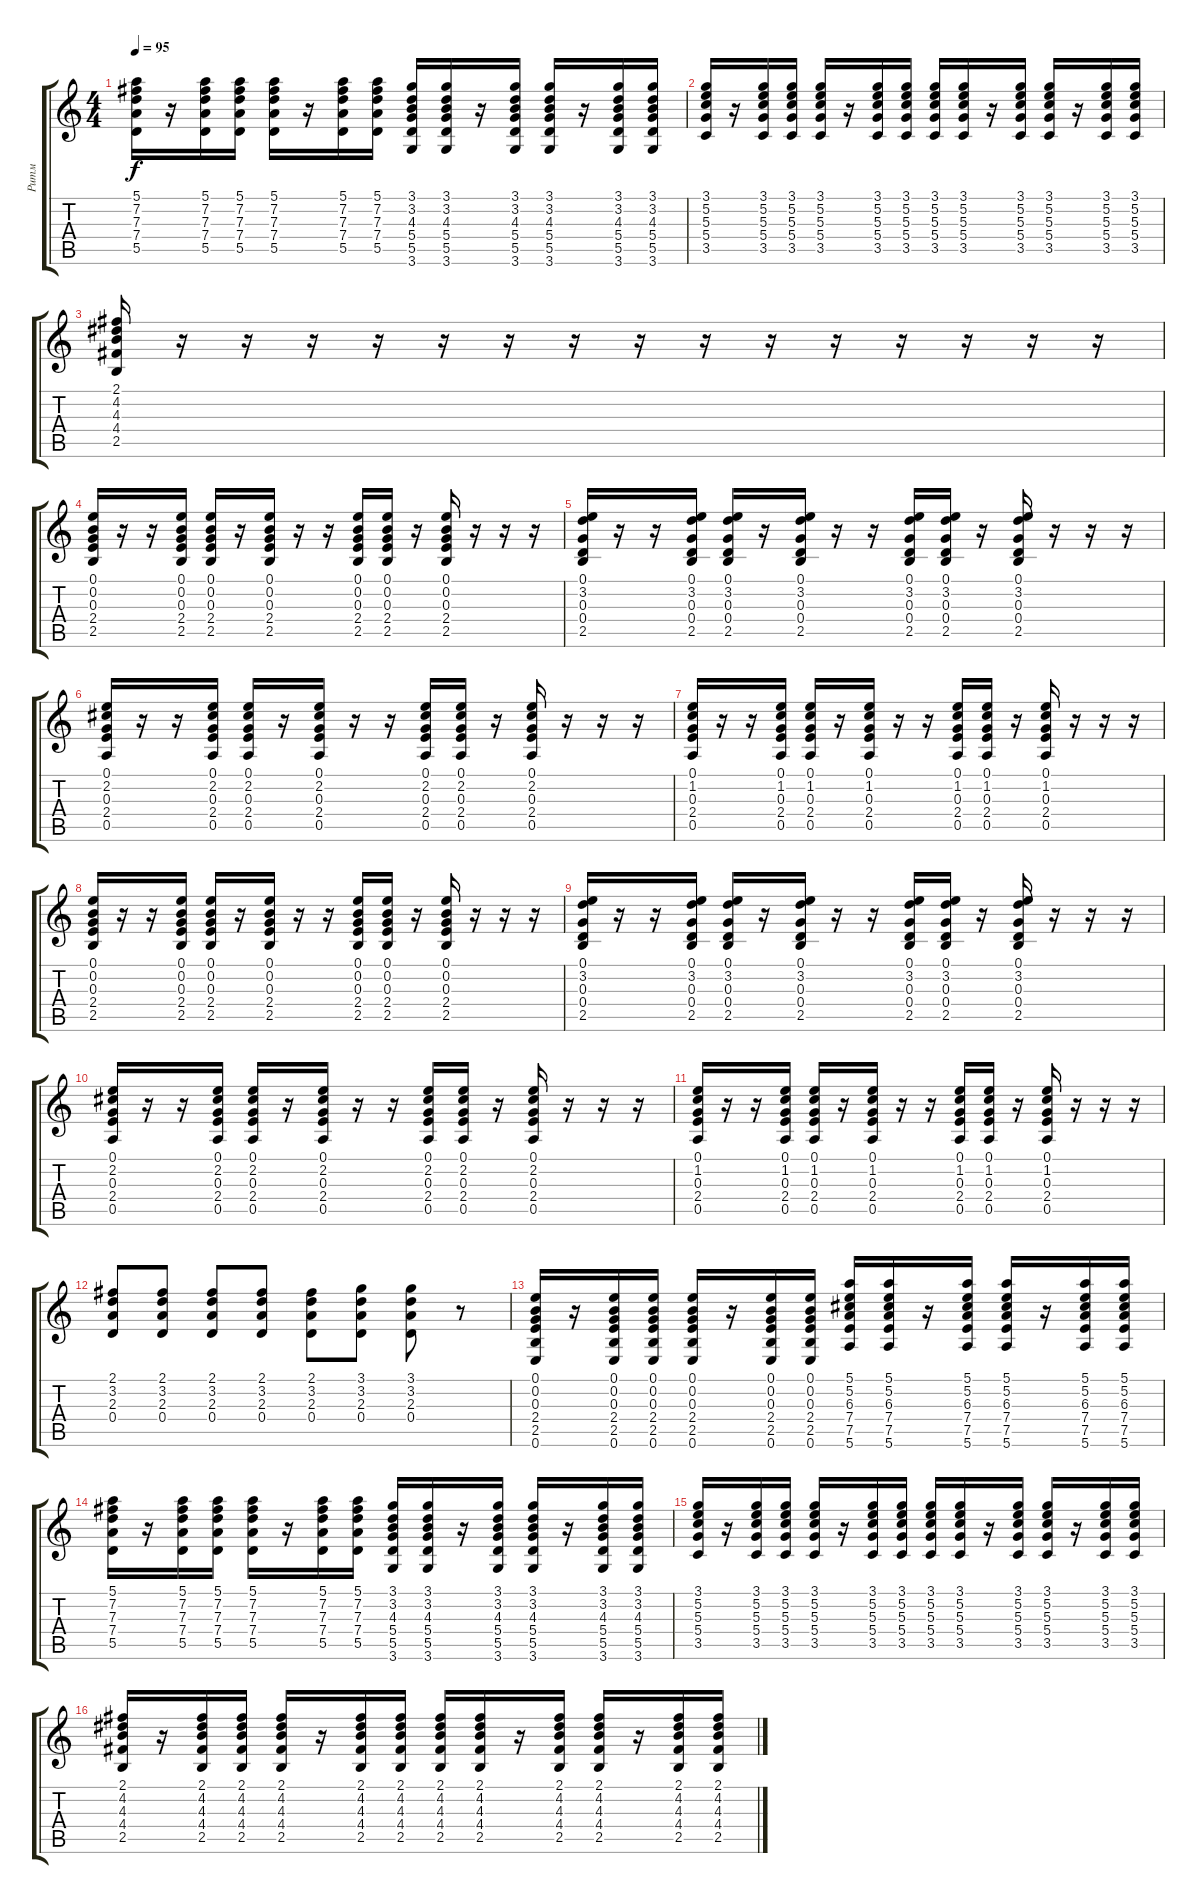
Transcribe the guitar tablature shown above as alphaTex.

\track ("Ритм" "Ритм") {instrument acousticguitarsteel}
\staff {score tabs}
\tuning (E4 B3 G3 D3 A2 E2) {hide}
\ts (4 4)
\tempo 95
\clef g2
\ks c
(5.1 7.2 7.3 7.4 5.5).16{dy f} r.16 (5.1 7.2 7.3 7.4 5.5).16 (5.1 7.2 7.3 7.4 5.5).16 (5.1 7.2 7.3 7.4 5.5).16 r.16 (5.1 7.2 7.3 7.4 5.5).16 (5.1 7.2 7.3 7.4 5.5).16 (3.1 3.2 4.3 5.4 5.5 3.6).16 (3.1 3.2 4.3 5.4 5.5 3.6).16 r.16 (3.1 3.2 4.3 5.4 5.5 3.6).16 (3.1 3.2 4.3 5.4 5.5 3.6).16 r.16 (3.1 3.2 4.3 5.4 5.5 3.6).16 (3.1 3.2 4.3 5.4 5.5 3.6).16 |
(3.1 5.2 5.3 5.4 3.5).16 r.16 (3.1 5.2 5.3 5.4 3.5).16 (3.1 5.2 5.3 5.4 3.5).16 (3.1 5.2 5.3 5.4 3.5).16 r.16 (3.1 5.2 5.3 5.4 3.5).16 (3.1 5.2 5.3 5.4 3.5).16 (3.1 5.2 5.3 5.4 3.5).16 (3.1 5.2 5.3 5.4 3.5).16 r.16 (3.1 5.2 5.3 5.4 3.5).16 (3.1 5.2 5.3 5.4 3.5).16 r.16 (3.1 5.2 5.3 5.4 3.5).16 (3.1 5.2 5.3 5.4 3.5).16 |
(2.1 4.2 4.3 4.4 2.5).16 r.16 r.16 r.16 r.16 r.16 r.16 r.16 r.16 r.16 r.16 r.16 r.16 r.16 r.16 r.16 |
(0.1 0.2 0.3 2.4 2.5).16 r.16 r.16 (0.1 0.2 0.3 2.4 2.5).16 (0.1 0.2 0.3 2.4 2.5).16 r.16 (0.1 0.2 0.3 2.4 2.5).16 r.16 r.16 (0.1 0.2 0.3 2.4 2.5).16 (0.1 0.2 0.3 2.4 2.5).16 r.16 (0.1 0.2 0.3 2.4 2.5).16 r.16 r.16 r.16 |
(0.1 3.2 0.3 0.4 2.5).16 r.16 r.16 (0.1 3.2 0.3 0.4 2.5).16 (0.1 3.2 0.3 0.4 2.5).16 r.16 (0.1 3.2 0.3 0.4 2.5).16 r.16 r.16 (0.1 3.2 0.3 0.4 2.5).16 (0.1 3.2 0.3 0.4 2.5).16 r.16 (0.1 3.2 0.3 0.4 2.5).16 r.16 r.16 r.16 |
(0.1 2.2 0.3 2.4 0.5).16 r.16 r.16 (0.1 2.2 0.3 2.4 0.5).16 (0.1 2.2 0.3 2.4 0.5).16 r.16 (0.1 2.2 0.3 2.4 0.5).16 r.16 r.16 (0.1 2.2 0.3 2.4 0.5).16 (0.1 2.2 0.3 2.4 0.5).16 r.16 (0.1 2.2 0.3 2.4 0.5).16 r.16 r.16 r.16 |
(0.1 1.2 0.3 2.4 0.5).16 r.16 r.16 (0.1 1.2 0.3 2.4 0.5).16 (0.1 1.2 0.3 2.4 0.5).16 r.16 (0.1 1.2 0.3 2.4 0.5).16 r.16 r.16 (0.1 1.2 0.3 2.4 0.5).16 (0.1 1.2 0.3 2.4 0.5).16 r.16 (0.1 1.2 0.3 2.4 0.5).16 r.16 r.16 r.16 |
(0.1 0.2 0.3 2.4 2.5).16 r.16 r.16 (0.1 0.2 0.3 2.4 2.5).16 (0.1 0.2 0.3 2.4 2.5).16 r.16 (0.1 0.2 0.3 2.4 2.5).16 r.16 r.16 (0.1 0.2 0.3 2.4 2.5).16 (0.1 0.2 0.3 2.4 2.5).16 r.16 (0.1 0.2 0.3 2.4 2.5).16 r.16 r.16 r.16 |
(0.1 3.2 0.3 0.4 2.5).16 r.16 r.16 (0.1 3.2 0.3 0.4 2.5).16 (0.1 3.2 0.3 0.4 2.5).16 r.16 (0.1 3.2 0.3 0.4 2.5).16 r.16 r.16 (0.1 3.2 0.3 0.4 2.5).16 (0.1 3.2 0.3 0.4 2.5).16 r.16 (0.1 3.2 0.3 0.4 2.5).16 r.16 r.16 r.16 |
(0.1 2.2 0.3 2.4 0.5).16 r.16 r.16 (0.1 2.2 0.3 2.4 0.5).16 (0.1 2.2 0.3 2.4 0.5).16 r.16 (0.1 2.2 0.3 2.4 0.5).16 r.16 r.16 (0.1 2.2 0.3 2.4 0.5).16 (0.1 2.2 0.3 2.4 0.5).16 r.16 (0.1 2.2 0.3 2.4 0.5).16 r.16 r.16 r.16 |
(0.1 1.2 0.3 2.4 0.5).16 r.16 r.16 (0.1 1.2 0.3 2.4 0.5).16 (0.1 1.2 0.3 2.4 0.5).16 r.16 (0.1 1.2 0.3 2.4 0.5).16 r.16 r.16 (0.1 1.2 0.3 2.4 0.5).16 (0.1 1.2 0.3 2.4 0.5).16 r.16 (0.1 1.2 0.3 2.4 0.5).16 r.16 r.16 r.16 |
(2.1 3.2 2.3 0.4).8 (2.1 3.2 2.3 0.4).8 (2.1 3.2 2.3 0.4).8 (2.1 3.2 2.3 0.4).8 (2.1 3.2 2.3 0.4).8 (3.1 3.2 2.3 0.4).8 (3.1 3.2 2.3 0.4).8 r.8 |
(0.1 0.2 0.3 2.4 2.5 0.6).16 r.16 (0.1 0.2 0.3 2.4 2.5 0.6).16 (0.1 0.2 0.3 2.4 2.5 0.6).16 (0.1 0.2 0.3 2.4 2.5 0.6).16 r.16 (0.1 0.2 0.3 2.4 2.5 0.6).16 (0.1 0.2 0.3 2.4 2.5 0.6).16 (5.1 5.2 6.3 7.4 7.5 5.6).16 (5.1 5.2 6.3 7.4 7.5 5.6).16 r.16 (5.1 5.2 6.3 7.4 7.5 5.6).16 (5.1 5.2 6.3 7.4 7.5 5.6).16 r.16 (5.1 5.2 6.3 7.4 7.5 5.6).16 (5.1 5.2 6.3 7.4 7.5 5.6).16 |
(5.1 7.2 7.3 7.4 5.5).16 r.16 (5.1 7.2 7.3 7.4 5.5).16 (5.1 7.2 7.3 7.4 5.5).16 (5.1 7.2 7.3 7.4 5.5).16 r.16 (5.1 7.2 7.3 7.4 5.5).16 (5.1 7.2 7.3 7.4 5.5).16 (3.1 3.2 4.3 5.4 5.5 3.6).16 (3.1 3.2 4.3 5.4 5.5 3.6).16 r.16 (3.1 3.2 4.3 5.4 5.5 3.6).16 (3.1 3.2 4.3 5.4 5.5 3.6).16 r.16 (3.1 3.2 4.3 5.4 5.5 3.6).16 (3.1 3.2 4.3 5.4 5.5 3.6).16 |
(3.1 5.2 5.3 5.4 3.5).16 r.16 (3.1 5.2 5.3 5.4 3.5).16 (3.1 5.2 5.3 5.4 3.5).16 (3.1 5.2 5.3 5.4 3.5).16 r.16 (3.1 5.2 5.3 5.4 3.5).16 (3.1 5.2 5.3 5.4 3.5).16 (3.1 5.2 5.3 5.4 3.5).16 (3.1 5.2 5.3 5.4 3.5).16 r.16 (3.1 5.2 5.3 5.4 3.5).16 (3.1 5.2 5.3 5.4 3.5).16 r.16 (3.1 5.2 5.3 5.4 3.5).16 (3.1 5.2 5.3 5.4 3.5).16 |
(2.1 4.2 4.3 4.4 2.5).16 r.16 (2.1 4.2 4.3 4.4 2.5).16 (2.1 4.2 4.3 4.4 2.5).16 (2.1 4.2 4.3 4.4 2.5).16 r.16 (2.1 4.2 4.3 4.4 2.5).16 (2.1 4.2 4.3 4.4 2.5).16 (2.1 4.2 4.3 4.4 2.5).16 (2.1 4.2 4.3 4.4 2.5).16 r.16 (2.1 4.2 4.3 4.4 2.5).16 (2.1 4.2 4.3 4.4 2.5).16 r.16 (2.1 4.2 4.3 4.4 2.5).16 (2.1 4.2 4.3 4.4 2.5).16
